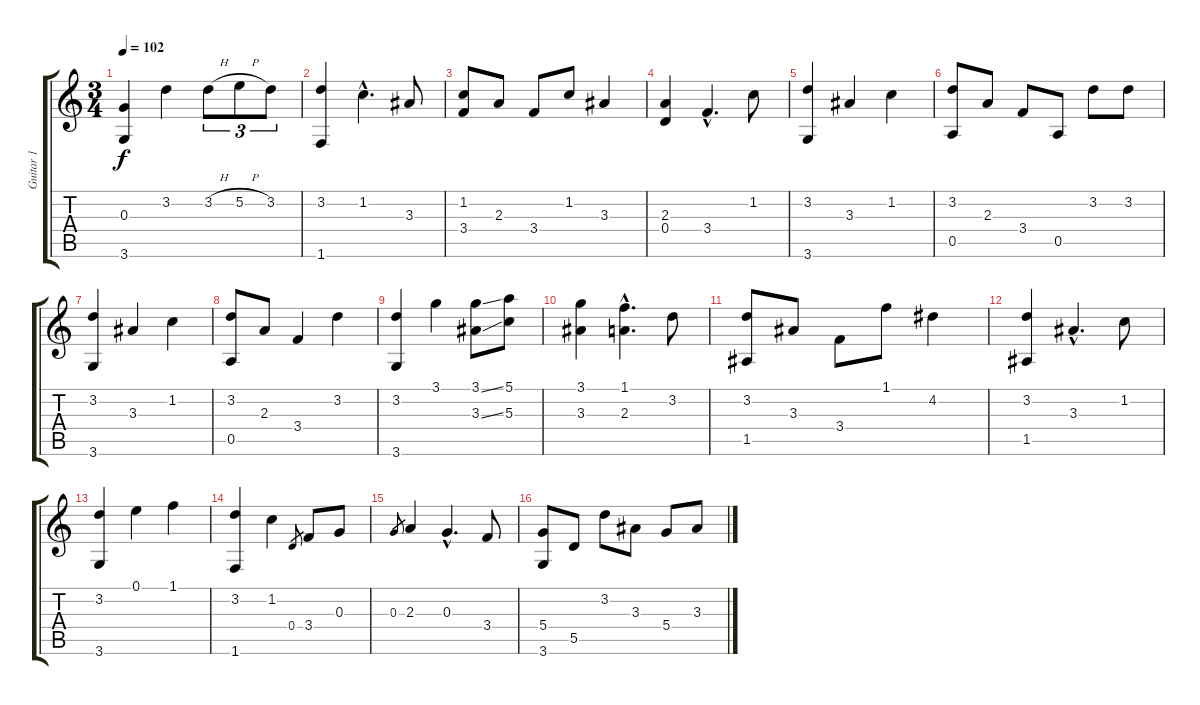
\track ("Guitar 1" "Guitar 1") {instrument acousticguitarsteel}
\staff {score tabs}
\tuning (E4 B3 G3 D3 A2 E2) {hide}
\ts (3 4)
\tempo 102
\clef g2
\ks c
(0.3 3.6).4{dy f instrument acousticguitarsteel} 3.2.4 3.2{h}.8{tu (3 2)} 5.2{h}.8{tu (3 2)} 3.2.8{tu (3 2)} |
(3.2 1.6).4 1.2{hac}.4{d} 3.3.8 |
(1.2 3.4).8 2.3.8 3.4.8 1.2.8 3.3.4 |
(2.3 0.4).4 3.4{hac}.4{d} 1.2.8 |
(3.2 3.6).4 3.3.4 1.2.4 |
(3.2 0.5).8 2.3.8 3.4.8 0.5.8 3.2.8 3.2.8 |
(3.2 3.6).4 3.3.4 1.2.4 |
(3.2 0.5).8 2.3.8 3.4.4 3.2.4 |
(3.2 3.6).4 3.1.4 (3.1{ss} 3.3{ss}).8 (5.1 5.3).8 |
(3.1 3.3).4 (1.1{hac} 2.3{hac}).4{d} 3.2.8 |
(3.2 1.5).8 3.3.8 3.4.8 1.1.8 4.2.4 |
(3.2 1.5).4 3.3{hac}.4{d} 1.2.8 |
(3.2 3.6).4 0.1.4 1.1.4 |
(3.2 1.6).4 1.2.4 0.4.8{gr} 3.4.8 0.3.8 |
0.3.8{gr} 2.3.4 0.3{hac}.4{d} 3.4.8 |
(5.4 3.6).8 5.5.8 3.2.8 3.3.8 5.4.8 3.3.8
